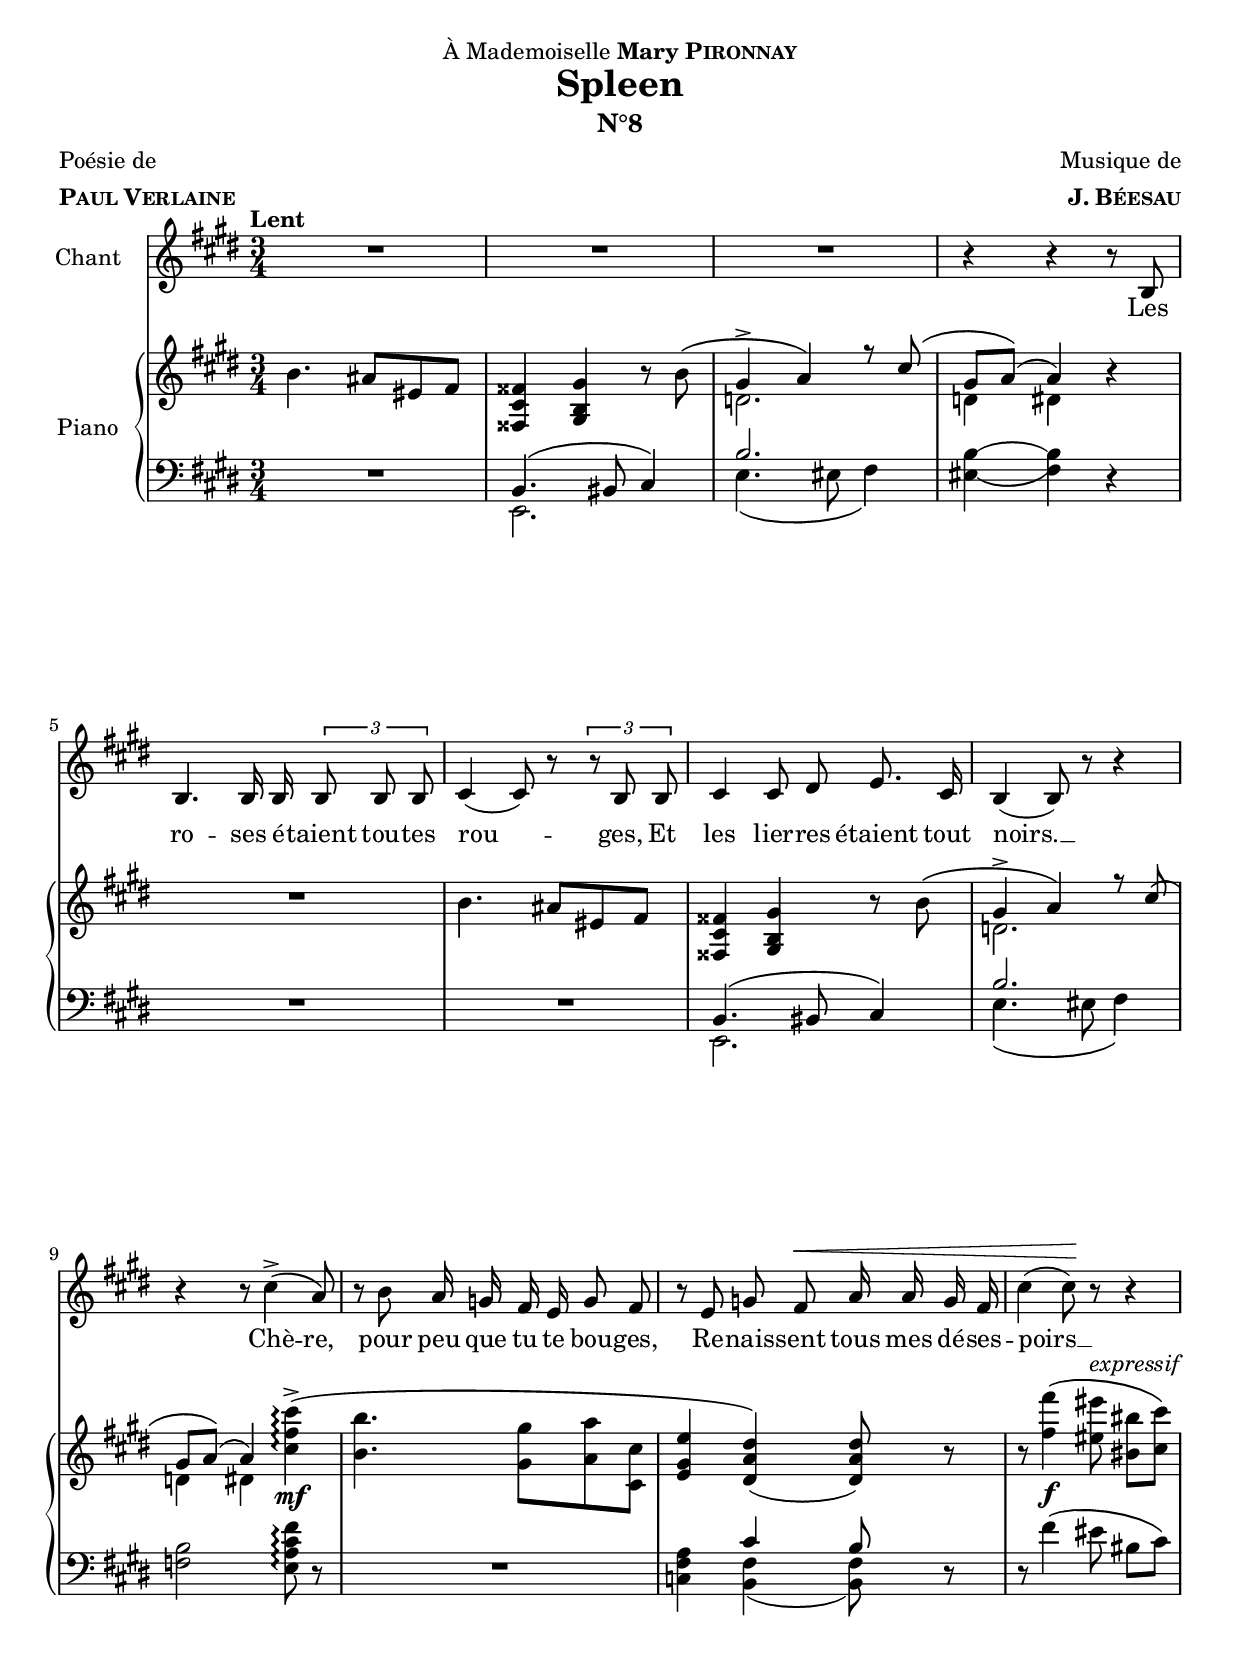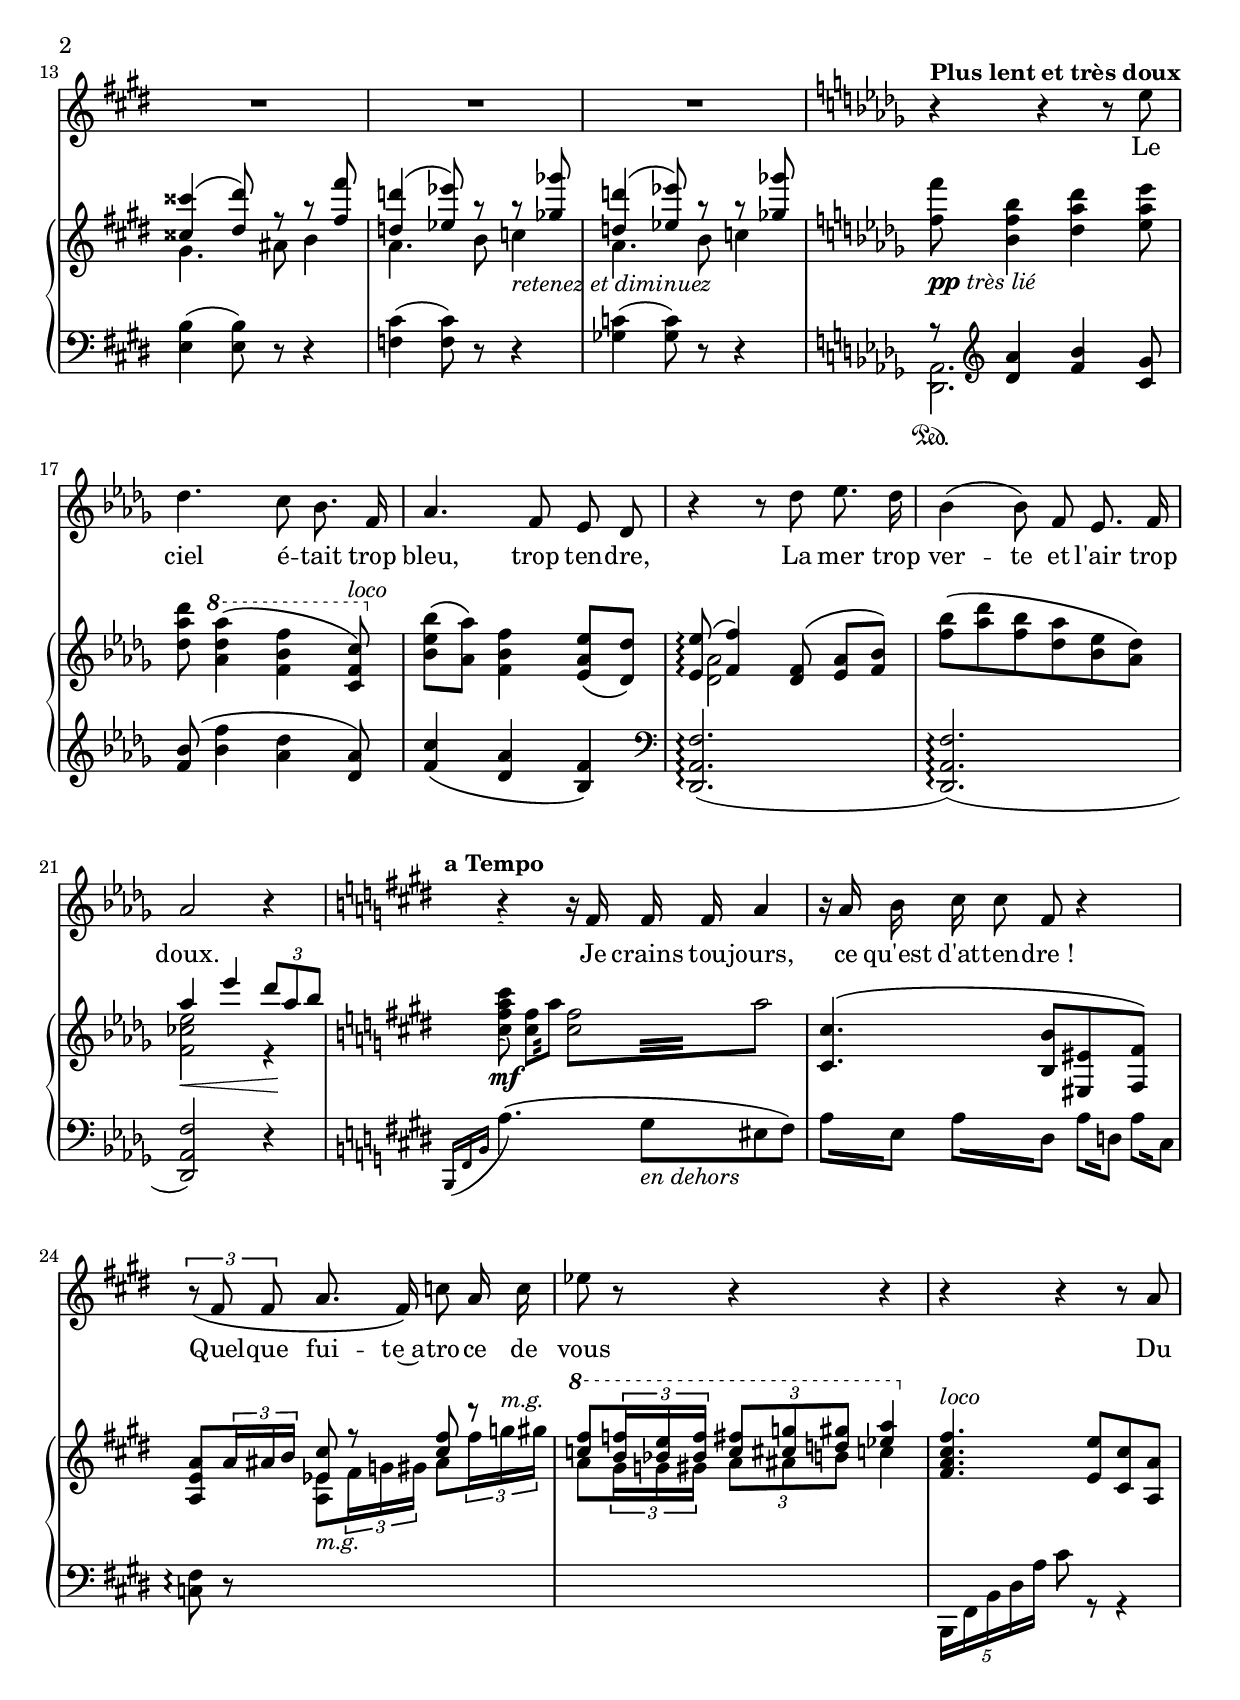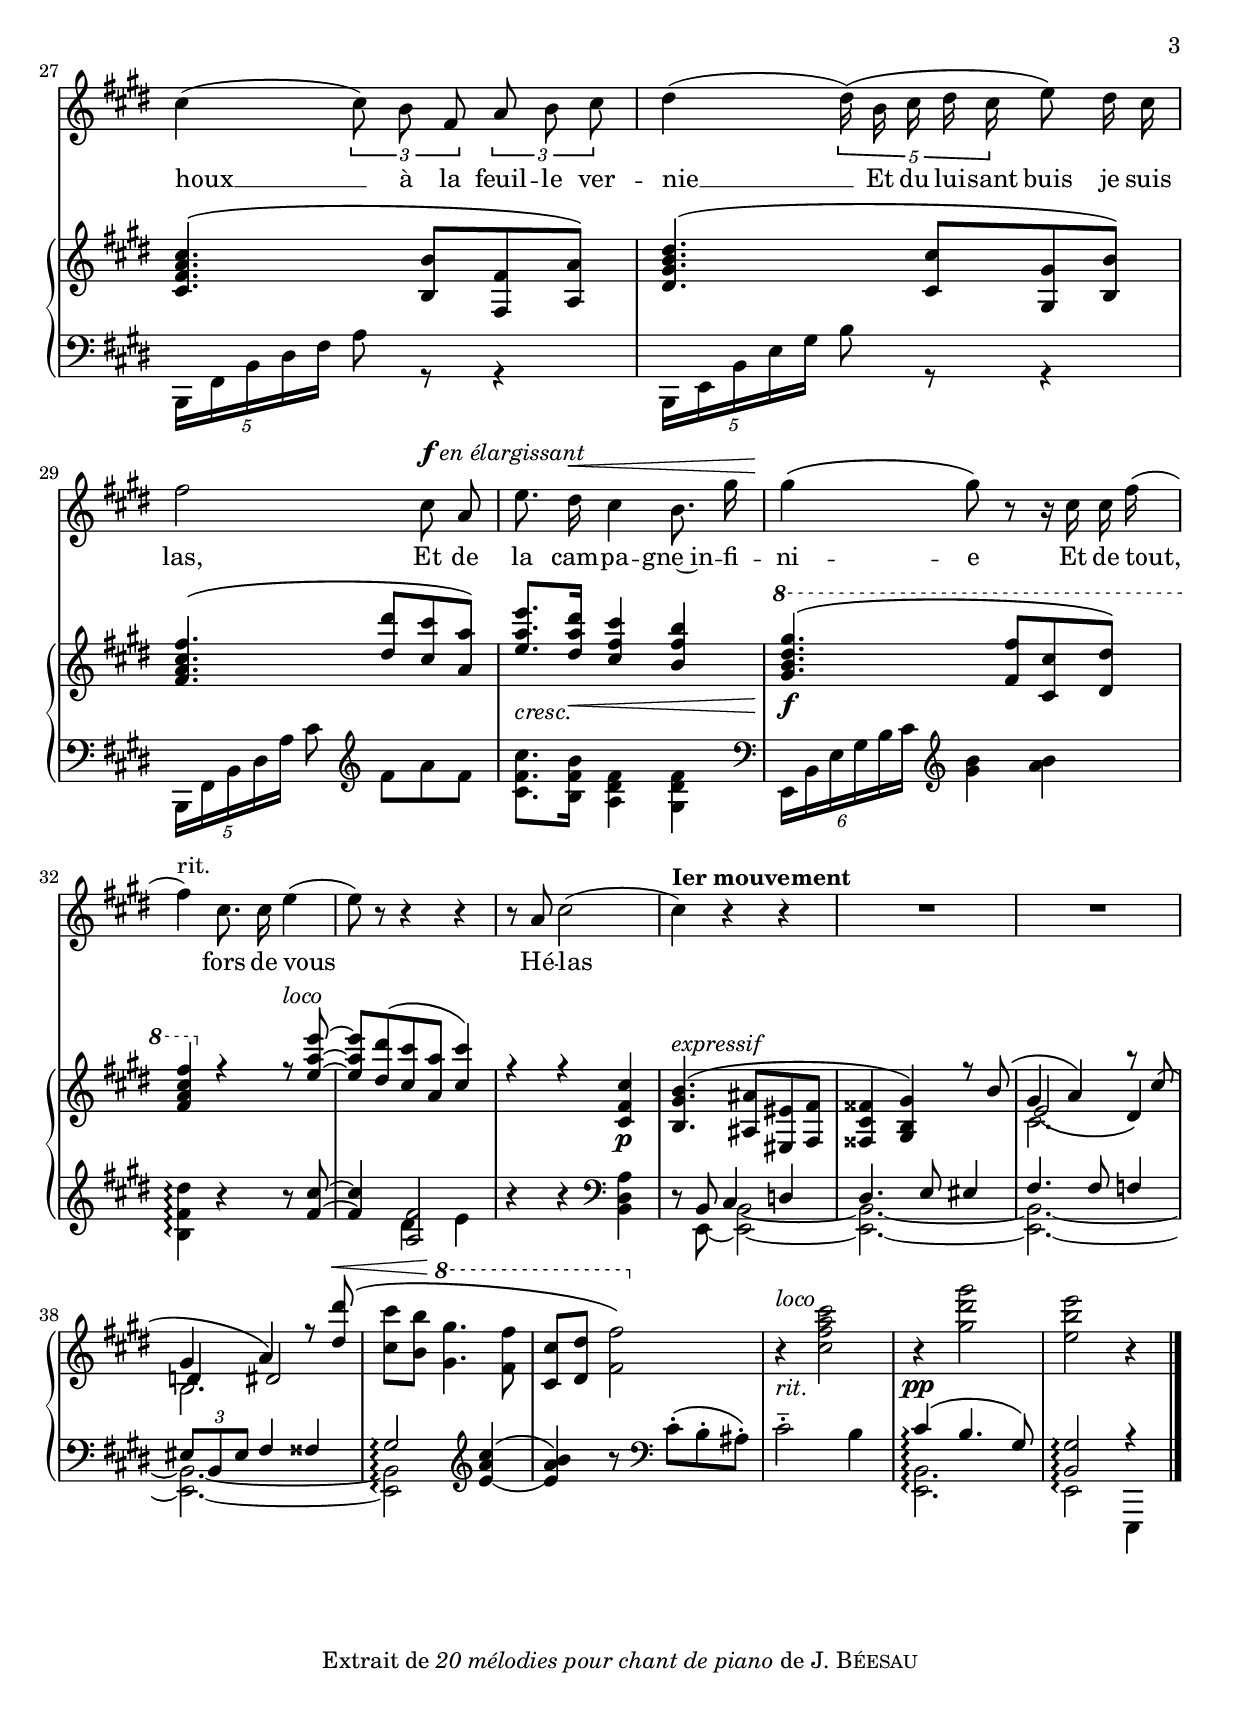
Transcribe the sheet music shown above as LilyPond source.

\version "2.22.0"
\language "english"
#(use-modules (ice-9 regex))
#(define-public string-upper-case #f)
#(define accented-char-upper-case? #f)
#(define accented-char-lower-case? #f)
#(let ((lower-case-accented-string "áàâäǎăāãåąæǣćĉčçďđðéèêëěĕēęəĝğģĥħíìîïǐĭīĩįĵķĺŀľļłńňñóòôöǒŏōõǫőøœŕřśŝšşťţþúùûüǔŭūųǘǜǚŵýŷÿȳźž")
(upper-case-accented-string "ÁÀÂÄǍĂĀÃÅĄÆǢĆĈČÇĎĐÐÉÈÊËĚĔĒĘƏĜĞĢĤĦÍÌÎÏǏĬĪĨĮĴĶĹĿĽĻŁŃŇÑÓÒÔÖǑŎŌÕǪŐØŒŔŘŚŜŠŞŤŢÞÚÙÛÜǓŬŪŲǗǛǙŴÝŶŸȲŹŽ"))
(define (group-by-2 chars result)
(if (or (null? chars) (null? (cdr chars)))
(reverse! result)
(group-by-2 (cddr chars)
(cons (string (car chars) (cadr chars))
result))))
(let ((lower-case-accented-chars
(group-by-2 (string->list lower-case-accented-string) (list)))
(upper-case-accented-chars
(group-by-2 (string->list upper-case-accented-string) (list))))
(set! string-upper-case
(lambda (str)
(define (replace-chars str froms tos)
(if (null? froms)
str
(replace-chars (regexp-substitute/global #f (car froms) str
'pre (car tos) 'post)
(cdr froms)
(cdr tos))))
(string-upcase (replace-chars str
lower-case-accented-chars
upper-case-accented-chars))))
(set! accented-char-upper-case?
(lambda (char1 char2)
(member (string char1 char2) upper-case-accented-chars string=?)))
(set! accented-char-lower-case?
(lambda (char1 char2)
(member (string char1 char2) lower-case-accented-chars string=?)))))

#(define-markup-command (smallCaps layout props text) (markup?)
(define (string-list->markup strings lower)
(let ((final-string (string-upper-case
(apply string-append (reverse strings)))))
(if lower
(markup #:fontsize -2 final-string)
final-string)))
(define (make-small-caps rest-chars currents current-is-lower prev-result)
(if (null? rest-chars)
(make-concat-markup (reverse! (cons (string-list->markup
currents current-is-lower)
prev-result)))
(let* ((ch1 (car rest-chars))
(ch2 (and (not (null? (cdr rest-chars))) (cadr rest-chars)))
(this-char-string (string ch1))
(is-lower (char-lower-case? ch1))
(next-rest-chars (cdr rest-chars)))
(cond ((and ch2 (accented-char-lower-case? ch1 ch2))
(set! this-char-string (string ch1 ch2))
(set! is-lower #t)
(set! next-rest-chars (cddr rest-chars)))
((and ch2 (accented-char-upper-case? ch1 ch2))
(set! this-char-string (string ch1 ch2))
(set! is-lower #f)
(set! next-rest-chars (cddr rest-chars))))
(if (or (and current-is-lower is-lower)
(and (not current-is-lower) (not is-lower)))
(make-small-caps next-rest-chars
(cons this-char-string currents)
is-lower
prev-result)
(make-small-caps next-rest-chars
(list this-char-string)
is-lower
(if (null? currents)
prev-result
(cons (string-list->markup
currents current-is-lower)
prev-result)))))))
(interpret-markup layout props
(if (string? text)
(make-small-caps (string->list text) (list) #f (list))
text)))

\paper {
  top-margin = 1 \cm
  bottom-margin = 1 \cm
  left-margin = 1 \cm
  right-margin = 1 \cm

  #(include-special-characters)
}
\header {
  dedication = \markup{\concat {"À Mademoiselle " \bold { "Mary P" \smallCaps "ironnay" }}}
  title = "Spleen"
  subtitle = "N°8"
  composer = \markup { \right-column { "Musique de" \bold \concat { "J. B" \smallCaps éesau }}}
  poet = \markup { \column { "Poésie de" \bold \concat { P \smallCaps aul " V" \smallCaps erlaine }}}
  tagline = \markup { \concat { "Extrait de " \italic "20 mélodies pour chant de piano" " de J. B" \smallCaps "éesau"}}
}
\score {
  <<
    \new Staff \with {
      instrumentName = "Chant"
    } {
      \clef treble
      \new Voice = "chant" {
        \relative c' { \autoBeamOff
          \key e \major
          \time 3/4
          \tempo "Lent"
          % Page 1
          R2. R2. R2. r4 r4 r8 b8 \break
          b4. b16 b \tuplet 3/2 { b8 b b } cs4(cs8) r8 \tuplet 3/2 {r8 b b } cs4 cs8 ds e8. cs16 b4( b8) r8 r4 \break
          r4 r8 cs'4->\( a8\) r8 b8 a16 g fs e g8 fs r8 e8 g fs^\< a16 a g fs cs'4( cs8)\! r8 r4 \pageBreak
          % Page 2
          R2.*3 \key df \major \tempo "Plus lent et très doux" r4 r4 r8 ef8 \break
          df4. c8 bf8. f16 af4. f8 ef df r4 r8 df'8 ef8. df16 bf4\( bf8\) f ef8. f16 \break
          af2 r4 \key e \major \tempo "a Tempo" \acciaccatura {s8.} r4 r16 fs fs fs a4 r16 a16 b cs cs8 fs, r4 \break
          \tuplet 3/2 { r8\( fs fs} a8. fs16\) c'8 a16 c ef8 r r4 r4 r4 r4 r8 a,8 \pageBreak
          % Page 3
          cs4( \tuplet 3/2 4 {cs8) b fs a b cs}
          ds4( \tuplet 5/4 { ds16)\( b cs ds cs} e8\) ds16 cs \break
          fs2 cs8^\markup { \dynamic f \italic "en élargissant"} a e'8. ds16^\< cs4 b8. gs'16 gs4\!\( gs8\) r8 r16 cs,16 cs fs( \break
          fs4)^\markup "rit." cs8. cs16 e4( e8) r8 r4 r r8 a,8 cs2( cs4) r4 r R2. R2. \break
           R2. R2. R2. R2. R2. R2. \bar "|."
        }
      }
    }
    \new Lyrics \lyricsto "chant" {
      Les ro -- ses é -- taient tou -- tes rou -- ges,
      Et les lier -- res étaient tout noirs. __
      Chè -- re, pour peu que tu te bou -- ges, Re -- nais -- sent tous mes dé -- ses -- poirs __
      Le ciel é -- tait trop bleu, trop ten -- dre,
      La mer trop ver -- te et l'air trop doux.
      Je crains tou -- jours, ce qu'est d'at -- ten -- dre&nbsp;!
      Quel -- que fui -- te~a -- tro -- ce de vous
      Du houx __ à la feuil -- le ver -- nie __
      Et du lui -- sant buis je suis las,
      Et de la cam -- pa -- gne~in -- fi -- ni -- e
      Et de tout, fors de vous
      Hé -- las
    }
    \new PianoStaff \with {
      instrumentName = "Piano"
    } <<
      \new Staff = "right" \with {
        midiInstrument = "acoustic grand"
      } {
        \clef treble
        <<
          \new Voice {
            \relative c'' {
              \key e \major
              \time 3/4
              \tempo "Lent"
              % Page 1
              b4. as8 es fs <fss, cs' fss>4 < gs b gs'> r8 b'8\( <<{\voiceOne gs4-> a\) r8 cs8\( gs8 a\)( a4)} \new Voice{\voiceTwo d,2. d4 ds}>>\oneVoice r4
              R2. b'4. as8 es fs <fss, cs' fss>4 < gs b gs'> r8 b'8\( <<{\voiceOne gs4-> a\) r8 cs8\( gs8 a\)( a4)} \new Voice{\voiceTwo d,2. d4 ds}>>\oneVoice
              <cs' fs cs'>4\mf->\arpeggio\( <b b'>4. <gs gs'>8 <a a'> <cs, cs'> <e gs e'>4 <ds a' ds>4\)( <ds a' ds>8) r8 r8 <fs' fs'>4\f\( <es es'>8^\markup{\italic expressif} <bs bs'>8[ <cs cs'>8]\)
              % Page 2
              <<{\voiceOne <css css'>4\( <ds ds'>8\) r8 r8 <fs fs'>8} \new Voice {\voiceTwo gs,4. as8 b4}>> \oneVoice
              <<{\voiceOne <d d'>4\( <ef ef'>8\) r8 r8_\markup{\italic "retenez et diminuez"} <gf gf'>8} \new Voice {\voiceTwo a,4. b8 c4}>> \oneVoice
              <<{\voiceOne <d d'>4\( <ef ef'>8\) r8 r8 <gf gf'>8} \new Voice {\voiceTwo a,4. b8 c4}>> \oneVoice
              \key df \major
              <f f'>8_\markup{\dynamic pp \italic "très lié"} <bf, f' bf>4 <df af' df>4 <ef af ef'>8
              <df af' df>8 \ottava #1 <af' df af'>4\( <f bf f'>4 <c f c'>8\)^\markup{\italic "loco"} \ottava #0 <bf ef bf'>8\( <af af'>\)
              <f bf f'>4 <ef af ef'>8\( <df df'>\) <<{\voiceOne <ef ef'>8\arpeggio\( <f f'>4\) <df f>8\( <ef af>8[ <f bf>]\)} \new Voice {\voiceTwo s16 <df af'>2}>>\oneVoice
              <f' bf>8\( <af df> <f bf> <df af'> <bf ef> <af df>\)
              <<{\voiceOne af'4_\< ef' \tuplet 3/2{ df8\! af bf}} \new Voice{\voiceTwo <f, cf' ef>2 r4}>> \oneVoice
              \key e \major
              \acciaccatura {s8.} <cs' fs a cs>8\mf
              \repeat tremolo 2 { <cs fs>32 a' }
              \once \override Beam.gap-count = #2 \once \override Beam.gap = #7 \repeat tremolo 8 { <cs, fs>32 a' }
              \phrasingSlurUp <cs,, cs'>4.\( <b b'>8 <es, es'> <fs fs'>\)
              <a e' a>8[ \tuplet 3/2 { a'16 as b }]
              \voiceOne <ef, cs'>8 r8 <cs' fs>8 r8
              \ottava #1 <c' fs>8[ \tuplet 3/2 { <b f'>16 <bf e> <bf f'> }] \tuplet 3/2 { <c fs>8 <cs g'> <d gs> } <ef a>4 \ottava #0
              <fs,, a cs fs>4.^\markup{\italic loco} <e e'>8 <cs cs'> <a a'>
              % Page 3
              <cs fs a cs>4.\( <b b'>8 <fs fs'> <a a'>\) <ds gs b ds>4.\( <cs cs'>8 <gs gs'> <b b'>\)
              <fs' a cs fs>4.\( <ds' ds'>8 <cs cs'> <a a'>\) <e' a e'>8._\markup{\italic cresc.} <ds a' ds>16_\< <cs fs cs'>4 <b fs' b> \ottava #1 <gs' b ds gs>4.\!\f\( <fs fs'>8 <cs cs'> <ds ds'>\)
              <fs a cs fs>4 \ottava #0 r4 r8^\markup{\italic loco} <e a e'>8~ <e a e'>8 <ds ds'>\( <cs cs'> <a a'> <cs cs'>4\) r4 r4 <cs, fs cs'>4\p \tempo "Ier mouvement" <b gs' b>4.^\markup{\italic expressif}\( <as as'>8 <es es'> <fs fs'> <fss cs' fss>4 <gs b gs'>\) r8 b'8\(
              <<{\voiceOne gs4 a\) r8 cs\( gs4 a\) r8  <ds ds'>8\(^\<} \new Voice {\voiceTwo <<{\voiceThree \shiftOn \phrasingSlurDown e,2\( ds4\) d4 ds2}\\ {\voiceFour cs2. b} >>\oneVoice}>>\oneVoice
              <cs' cs'>8 <b b'>\! \ottava #1 <gs' gs'>4. <fs fs'>8 <cs cs'> <ds ds'> <fs fs'>2\) \ottava #0
              r4^\markup{\italic loco}_\markup{\italic rit.} <cs fs a cs>2 r4\pp <gs' ds' gs>2 <e b' e>2 r4
            }
          }
        >>
      }
      \new Staff = "left" \with {
        midiInstrument = "acoustic grand"
      } {
        \clef bass
        <<
          \new Voice {
            \relative f, {
              \key e \major
              \time 3/4
              % Page 1
              R2. <<{\voiceOne b4.\( bs8 cs4\)} \new Voice {\voiceTwo e,2.}>> \oneVoice
              <<{\voiceOne b''2.} \new Voice {\voiceTwo e,4.\( es8 fs4\)} >> \oneVoice
              \phrasingSlurDown <es\( b'(>4 <fs\) b)>4 r4
              R2. R2. <<{\voiceOne b,4.\( bs8 cs4\)} \new Voice {\voiceTwo e,2.}>> \oneVoice
              <<{\voiceOne b''2.} \new Voice {\voiceTwo e,4.\( es8 fs4\)} >> \oneVoice
              <f b>2 <e a cs fs>8\arpeggio r8 R2.
              <c fs a>4 << { \voiceOne <cs'>4 b8 } \new Voice { \voiceTwo <b, fs'>4( <b fs'>8) } >> \oneVoice r8 r8 fs''4\( es8 bs8[ cs8]\)
              % Page 2
              <e, b'>4( <e b'>8) r8 r4 <f cs'>4( <f cs'>8) r8 r4 <gf c>4( <gf c>8) r8 r4
              \key df \major
              <<{\voiceOne r8 \clef treble <df' af'>4 <f bf> <c gf'>8} \new Voice{\voiceTwo <df,, af'>2.\sustainOn}>>\oneVoice
              <f'' bf>8\( <bf f'>4 <af df>4 <df, af'>8\) <f c'>4\( <df af'> <bf f'>\) \clef bass <df,, af' f'>2.\arpeggio( <df af' f'>2.\arpeggio)( <df af' f'>2) r4
              \key e \major
              \acciaccatura {b16 fs' b} a'4.\( gs8_\markup{\italic "en dehors"} es fs\)
              \repeat tremolo 1 { a16 s16 e16 }
              \repeat tremolo 1 { a16 s8 ds, }
              \repeat tremolo 1 { a'16 d, }
              \repeat tremolo 1 { a'16 \grace s16 cs, }
              <c fs>8 \arpeggio r8 \change Staff="right" \voiceTwo <a' ef'>8_\markup{\italic m.g.}[ \tuplet 3/2 { fs'16 g gs }] as8[ \tuplet 3/2 { fs'16 g^\markup{\italic m.g.} gs }]
              \ottava #1 a8[ \tuplet 3/2 { gs16 g gs }] \tuplet 3/2 { a8 as b } c4 \ottava #0 \change Staff="left"
              \tuplet 5/4 { b,,,,16 fs' b ds a' } cs8 r8 r4
              % Page 3
              \tuplet 5/4 { b,,16 fs' b ds fs } a8 r8 r4 \tuplet 5/4 { b,,16 e b' e gs } b8 r8 r4
              \tuplet 5/4 { b,,16 fs' b ds a' } cs8 \clef treble fs8[ a fs] <cs fs cs'>8. <b fs' b>16 <a ds fs>4 < gs ds' fs> \clef bass
              \tuplet 6/4 { e,16 b' e gs b cs } \clef treble <gs' b>4 <a b> <b,fs' ds'>4\arpeggio \oneVoice r4
              r8 \voiceOne <fs' cs'>8~ <fs cs'>4 <<{\voiceOne <a, fs'>2} \new Voice{\voiceTwo ds4 e}>>\oneVoice
              r4 r4 \clef bass <b, ds a'>4 r8
              \set Score.connectArpeggios = ##t
              <<{\voiceOne b8 cs4 d ds4. e8 es4 fs4. fs8 f4 \tuplet 3/2{es8 b es} fs4 fss gs2\arpeggio}
                \new Voice {\voiceTwo e,8~ <e b'>2~ <e b'>2.~ <e b'>2.~  <e b'>2.~  <e b'>2\arpeggio}>>\oneVoice
              \clef treble \phrasingSlurUp <e''( a cs>4\( <e) a b>\) r8 \clef bass cs8-.\( b-. as-.\) cs2-.-- b4
              <<{\voiceOne cs4\arpeggio\( b4. gs8\) <b, gs'>2\arpeggio r4}
                \new Voice{\voiceTwo <e, b'>2.\arpeggio e2\arpeggio e,4}>>\oneVoice
              \set Score.connectArpeggios = ##f
            }
          }
        >>
      }
    >>
  >>
  \layout {
    \context {
      \Staff \RemoveEmptyStaves
      \override VerticalAxisGroup.remove-first = ##t
    }
    \context {
      \PianoStaff
      \consists #Span_stem_engraver
    }
  }
}
